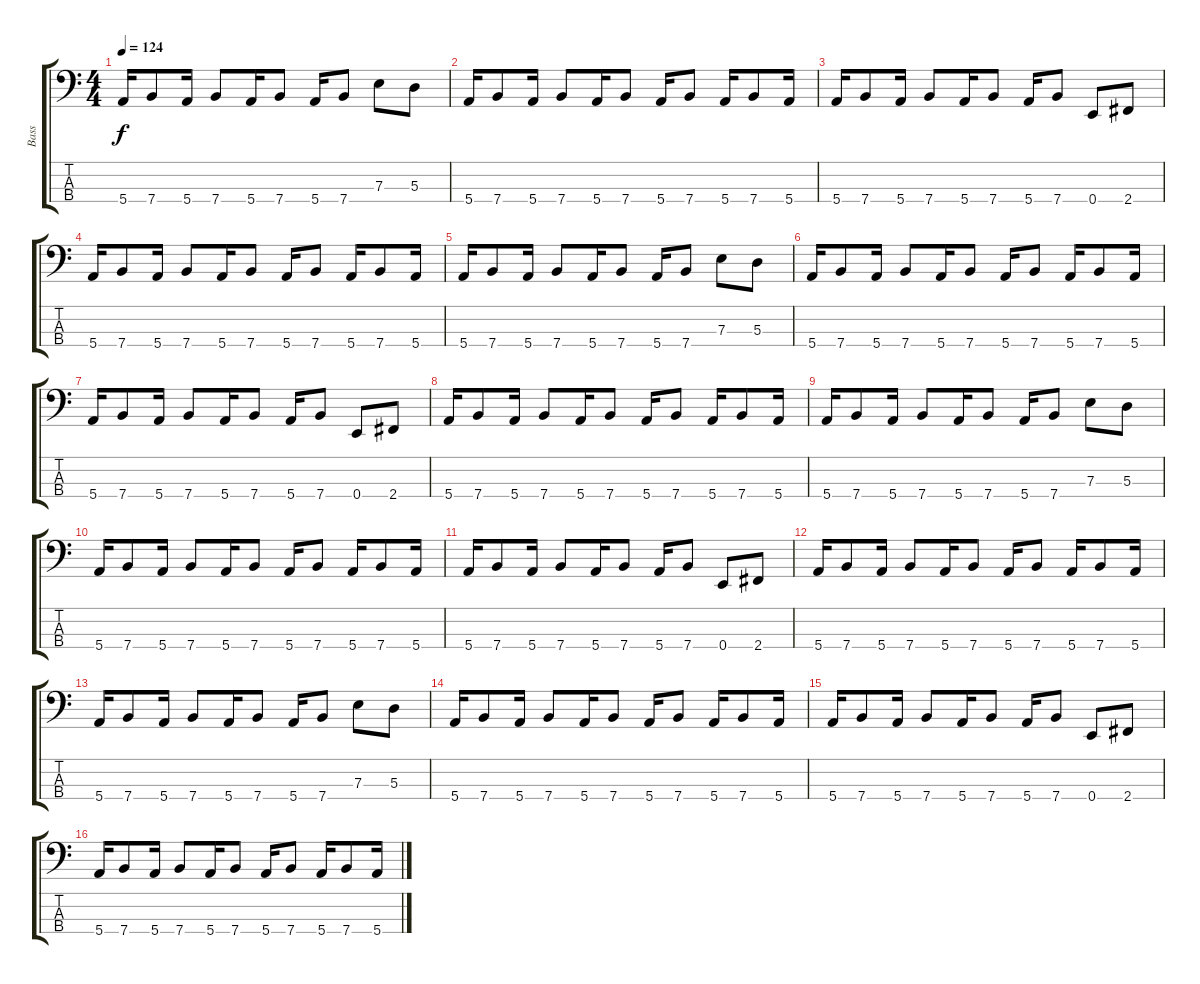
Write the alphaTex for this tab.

\track ("Bass" "Bass") {instrument electricbasspick}
\staff {score tabs}
\tuning (G2 D2 A1 E1) {hide}
\ts (4 4)
\tempo 124
\clef f4
\ks c
5.4.16{dy f} 7.4.8 5.4.16 7.4.8 5.4.16 7.4.8 5.4.16 7.4.8 7.3.8 5.3.8 |
5.4.16 7.4.8 5.4.16 7.4.8 5.4.16 7.4.8 5.4.16 7.4.8 5.4.16 7.4.8 5.4.16 |
5.4.16 7.4.8 5.4.16 7.4.8 5.4.16 7.4.8 5.4.16 7.4.8 0.4.8 2.4.8 |
5.4.16 7.4.8 5.4.16 7.4.8 5.4.16 7.4.8 5.4.16 7.4.8 5.4.16 7.4.8 5.4.16 |
5.4.16 7.4.8 5.4.16 7.4.8 5.4.16 7.4.8 5.4.16 7.4.8 7.3.8 5.3.8 |
5.4.16 7.4.8 5.4.16 7.4.8 5.4.16 7.4.8 5.4.16 7.4.8 5.4.16 7.4.8 5.4.16 |
5.4.16 7.4.8 5.4.16 7.4.8 5.4.16 7.4.8 5.4.16 7.4.8 0.4.8 2.4.8 |
5.4.16 7.4.8 5.4.16 7.4.8 5.4.16 7.4.8 5.4.16 7.4.8 5.4.16 7.4.8 5.4.16 |
5.4.16 7.4.8 5.4.16 7.4.8 5.4.16 7.4.8 5.4.16 7.4.8 7.3.8 5.3.8 |
5.4.16 7.4.8 5.4.16 7.4.8 5.4.16 7.4.8 5.4.16 7.4.8 5.4.16 7.4.8 5.4.16 |
5.4.16 7.4.8 5.4.16 7.4.8 5.4.16 7.4.8 5.4.16 7.4.8 0.4.8 2.4.8 |
5.4.16 7.4.8 5.4.16 7.4.8 5.4.16 7.4.8 5.4.16 7.4.8 5.4.16 7.4.8 5.4.16 |
5.4.16 7.4.8 5.4.16 7.4.8 5.4.16 7.4.8 5.4.16 7.4.8 7.3.8 5.3.8 |
5.4.16 7.4.8 5.4.16 7.4.8 5.4.16 7.4.8 5.4.16 7.4.8 5.4.16 7.4.8 5.4.16 |
5.4.16 7.4.8 5.4.16 7.4.8 5.4.16 7.4.8 5.4.16 7.4.8 0.4.8 2.4.8 |
5.4.16 7.4.8 5.4.16 7.4.8 5.4.16 7.4.8 5.4.16 7.4.8 5.4.16 7.4.8 5.4.16
